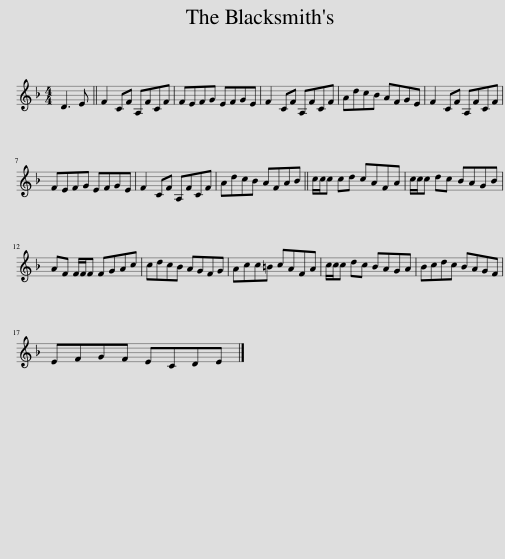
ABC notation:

X:1
L:1/8
M:4/4
I:linebreak $
K:F
V:1 treble
V:1
 D3 E || F2 CF A,FCF | FEFG EFGE | F2 CF A,FCF | AdcB AFGE | %5
 F2 CF A,FCF |$ FEFG EFGE | F2 CF A,FCF | AdcB AFAB || c/c/c cd cAFA | %10
 c/c/c dc BAGB |$ AF F/F/F FGAc | cdcB AGFG | Acc=B cAFA | c/c/c dc BAGA | %15
 Bcdc BAGF |$ EFGF ECDE |] %17
